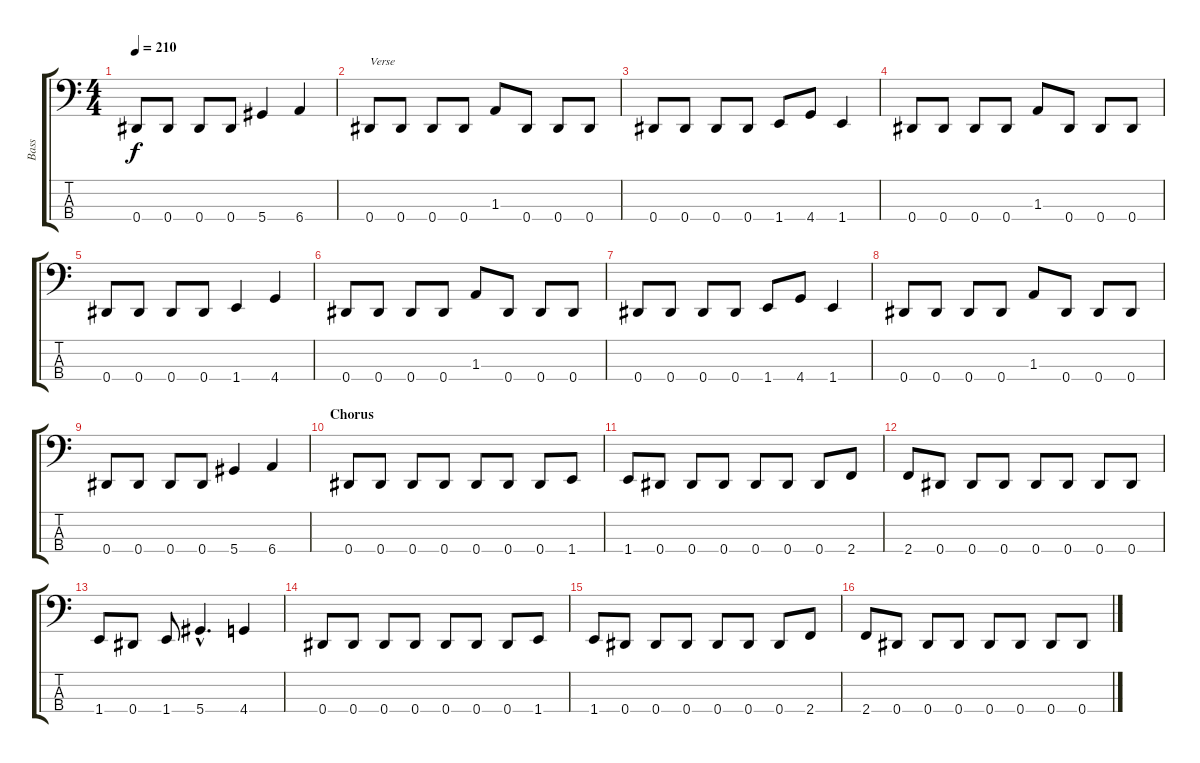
\track ("Bass" "Bass") {instrument electricbasspick}
\staff {score tabs}
\tuning (Gb2 Db2 Ab1 Eb1) {hide}
\ts (4 4)
\tempo 210
\clef f4
\ks c
0.4.8{dy f} 0.4.8 0.4.8 0.4.8 5.4.4 6.4.4 |
0.4.8{txt "Verse"} 0.4.8 0.4.8 0.4.8 1.3.8 0.4.8 0.4.8 0.4.8 |
0.4.8 0.4.8 0.4.8 0.4.8 1.4.8 4.4.8 1.4.4 |
0.4.8 0.4.8 0.4.8 0.4.8 1.3.8 0.4.8 0.4.8 0.4.8 |
0.4.8 0.4.8 0.4.8 0.4.8 1.4.4 4.4.4 |
0.4.8 0.4.8 0.4.8 0.4.8 1.3.8 0.4.8 0.4.8 0.4.8 |
0.4.8 0.4.8 0.4.8 0.4.8 1.4.8 4.4.8 1.4.4 |
0.4.8 0.4.8 0.4.8 0.4.8 1.3.8 0.4.8 0.4.8 0.4.8 |
0.4.8 0.4.8 0.4.8 0.4.8 5.4.4 6.4.4 |
\section ("" "Chorus")
0.4.8 0.4.8 0.4.8 0.4.8 0.4.8 0.4.8 0.4.8 1.4.8 |
1.4.8 0.4.8 0.4.8 0.4.8 0.4.8 0.4.8 0.4.8 2.4.8 |
2.4.8 0.4.8 0.4.8 0.4.8 0.4.8 0.4.8 0.4.8 0.4.8 |
1.4.8 0.4.8 1.4.8 5.4{hac}.4{d} 4.4.4 |
0.4.8 0.4.8 0.4.8 0.4.8 0.4.8 0.4.8 0.4.8 1.4.8 |
1.4.8 0.4.8 0.4.8 0.4.8 0.4.8 0.4.8 0.4.8 2.4.8 |
2.4.8 0.4.8 0.4.8 0.4.8 0.4.8 0.4.8 0.4.8 0.4.8
